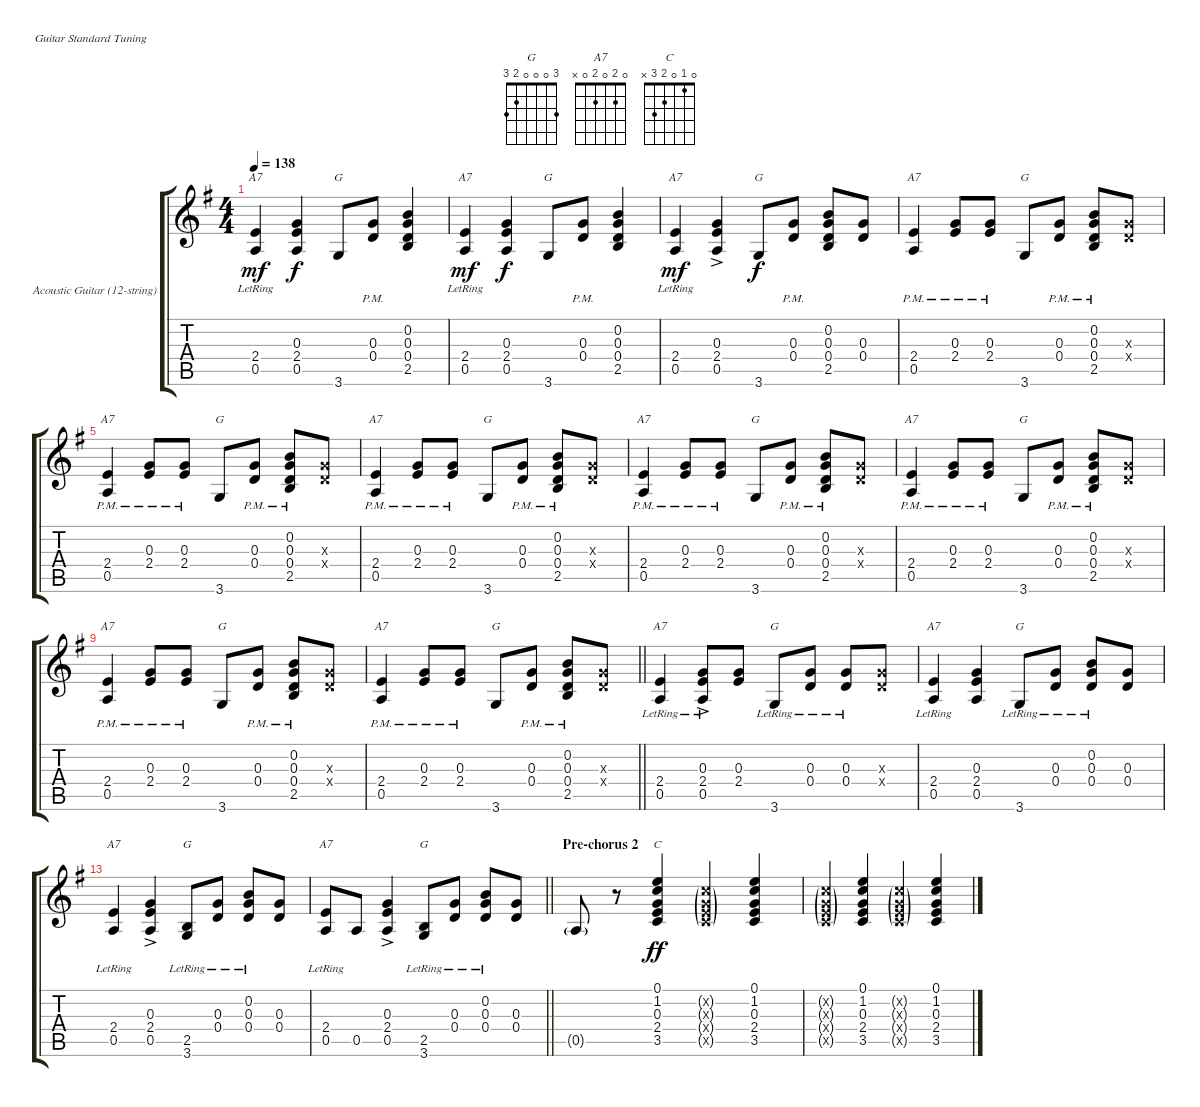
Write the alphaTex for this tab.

\defaultSystemsLayout 4
\bracketExtendMode groupsimilarinstruments
\useSystemSignSeparator
\multiBarRest
\multiTrackTrackNamePolicy allsystems
\firstSystemTrackNameMode fullname
\firstSystemTrackNameOrientation horizontal
\otherSystemsTrackNameOrientation horizontal
\defaultBarNumberDisplay FirstOfSystem
\track ("Acoustic Guitar (12-string)" "Ac. Gtr") {multiBarRest instrument acousticguitarsteel}
\staff {score tabs}
\tuning (E4 B3 G3 D3 A2 E2)
\chord ("G" 3 0 0 0 2 3)
\chord ("A7" 0 2 0 2 0 x)
\chord ("C" 0 1 0 2 3 x)
\ts (4 4)
\tempo 138
\clef g2
\ks g
(0.5{lr} 2.4{lr}).4{ch "A7" dy mf} (2.4 0.3 0.5).4{dy f} 3.6.8{ch "G"} (0.4{pm} 0.3{pm}).8 (0.2 0.3 0.4 2.5).4 |
(0.5{lr} 2.4{lr}).4{ch "A7" dy mf} (2.4 0.3 0.5).4{dy f} 3.6.8{ch "G"} (0.4{pm} 0.3{pm}).8 (0.2 0.3 0.4 2.5).4 |
(0.5{lr} 2.4{lr}).4{ch "A7" dy mf} (2.4{ac} 0.3{ac} 0.5{ac}).4 3.6.8{ch "G" dy f} (0.4{pm} 0.3{pm}).8 (0.2 0.3 0.4 2.5).8 (0.4 0.3).8 |
(0.5 2.4{pm}).4{ch "A7"} (2.4{pm} 0.3{pm}).8 (2.4{pm} 0.3{pm}).8 3.6.8{ch "G"} (0.4{pm} 0.3{pm}).8 (0.2{pm} 0.3{pm} 0.4{pm} 2.5{pm}).8 (0.4{x} 0.3{x}).8 |
(0.5 2.4{pm}).4{ch "A7"} (2.4{pm} 0.3{pm}).8 (2.4{pm} 0.3{pm}).8 3.6.8{ch "G"} (0.4{pm} 0.3{pm}).8 (0.2{pm} 0.3{pm} 0.4{pm} 2.5{pm}).8 (0.4{x} 0.3{x}).8 |
(0.5 2.4{pm}).4{ch "A7"} (2.4{pm} 0.3{pm}).8 (2.4{pm} 0.3{pm}).8 3.6.8{ch "G"} (0.4{pm} 0.3{pm}).8 (0.2{pm} 0.3{pm} 0.4{pm} 2.5{pm}).8 (0.4{x} 0.3{x}).8 |
(0.5 2.4{pm}).4{ch "A7"} (2.4{pm} 0.3{pm}).8 (2.4{pm} 0.3{pm}).8 3.6.8{ch "G"} (0.4{pm} 0.3{pm}).8 (0.2{pm} 0.3{pm} 0.4{pm} 2.5{pm}).8 (0.4{x} 0.3{x}).8 |
(0.5 2.4{pm}).4{ch "A7"} (2.4{pm} 0.3{pm}).8 (2.4{pm} 0.3{pm}).8 3.6.8{ch "G"} (0.4{pm} 0.3{pm}).8 (0.2{pm} 0.3{pm} 0.4{pm} 2.5{pm}).8 (0.4{x} 0.3{x}).8 |
(0.5 2.4{pm}).4{ch "A7"} (2.4{pm} 0.3{pm}).8 (2.4{pm} 0.3{pm}).8 3.6.8{ch "G"} (0.4{pm} 0.3{pm}).8 (0.2{pm} 0.3{pm} 0.4{pm} 2.5{pm}).8 (0.4{x} 0.3{x}).8 |
\barLineRight lightlight
(0.5 2.4{pm}).4{ch "A7"} (2.4{pm} 0.3{pm}).8 (2.4{pm} 0.3{pm}).8 3.6.8{ch "G"} (0.4{pm} 0.3{pm}).8 (0.2{pm} 0.3{pm} 0.4{pm} 2.5{pm}).8 (0.4{x} 0.3{x}).8 |
(0.5{lr} 2.4{lr}).4{ch "A7"} (2.4{ac lr} 0.3{ac lr} 0.5{ac lr}).8 (2.4 0.3).8 3.6{lr}.8{ch "G"} (0.4{lr} 0.3{lr}).8 (0.3{lr} 0.4{lr}).8 (0.4{x} 0.3{x}).8 |
(0.5{lr} 2.4{lr}).4{ch "A7"} (2.4 0.3 0.5).4 3.6{lr}.8{ch "G"} (0.4{lr} 0.3{lr}).8 (0.3{lr} 0.4{lr} 0.2{lr}).8 (0.4 0.3).8 |
(0.5{lr} 2.4).4{ch "A7"} (2.4{ac} 0.3{ac} 0.5{ac}).4 (3.6{lr} 2.5{lr}).8{ch "G"} (0.4{lr} 0.3{lr}).8 (0.3{lr} 0.4{lr} 0.2{lr}).8 (0.4 0.3).8 |
\barLineRight lightlight
(0.5{lr} 2.4).8{ch "A7"} 0.5.8 (2.4{ac} 0.3{ac} 0.5{ac}).4 (3.6{lr} 2.5{lr}).8{ch "G"} (0.4{lr} 0.3{lr}).8 (0.3{lr} 0.4{lr} 0.2{lr}).8 (0.4 0.3).8 |
\section ("" "Pre-chorus 2")
0.5{g}.8 r.8 (3.5 2.4 0.3 1.2 0.1).4{ch "C" dy ff} (3.5{g x} 2.4{g x} 0.3{g x} 1.2{g x}).4 (3.5 2.4 0.3 1.2 0.1).4 |
(3.5{g x} 2.4{g x} 0.3{g x} 1.2{g x}).4 (3.5 2.4 0.3 1.2 0.1).4 (3.5{g x} 2.4{g x} 0.3{g x} 1.2{g x}).4 (3.5 2.4 0.3 1.2 0.1).4
